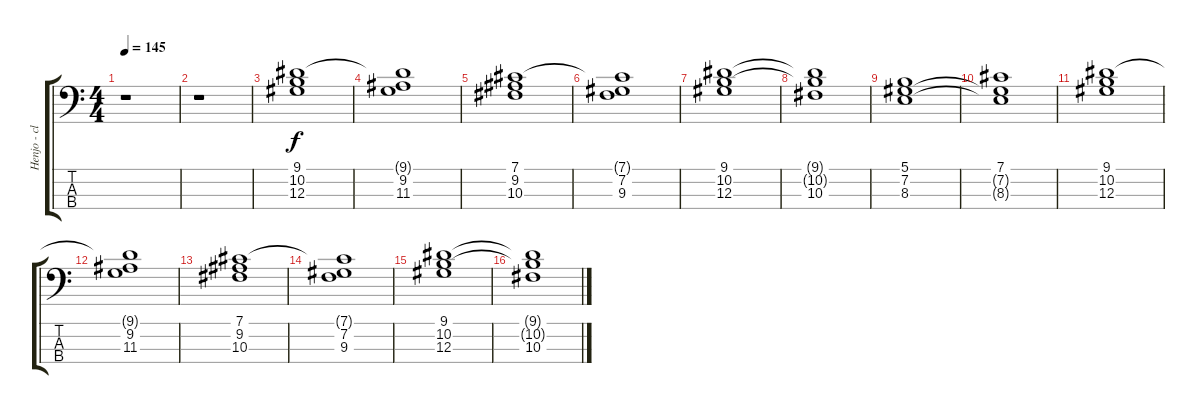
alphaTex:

\track ("Henjo - clavier" "Henjo - cl") {instrument electricbassfinger}
\staff {score tabs}
\tuning (Gb2 Db2 Ab1 Eb1) {hide}
\ts (4 4)
\tempo 145
\clef f4
\ks c
r.1{dy f} |
r.1 |
(9.1 10.2 12.3).1 |
(9.1{t} 9.2 11.3).1 |
(7.1 9.2 10.3).1 |
(7.1{t} 7.2 9.3).1 |
(9.1 10.2 12.3).1 |
(9.1{t} 10.2{t} 10.3).1 |
(5.1 7.2 8.3).1 |
(7.1 7.2{t} 8.3{t}).1 |
(9.1 10.2 12.3).1 |
(9.1{t} 9.2 11.3).1 |
(7.1 9.2 10.3).1 |
(7.1{t} 7.2 9.3).1 |
(9.1 10.2 12.3).1 |
(9.1{t} 10.2{t} 10.3).1
